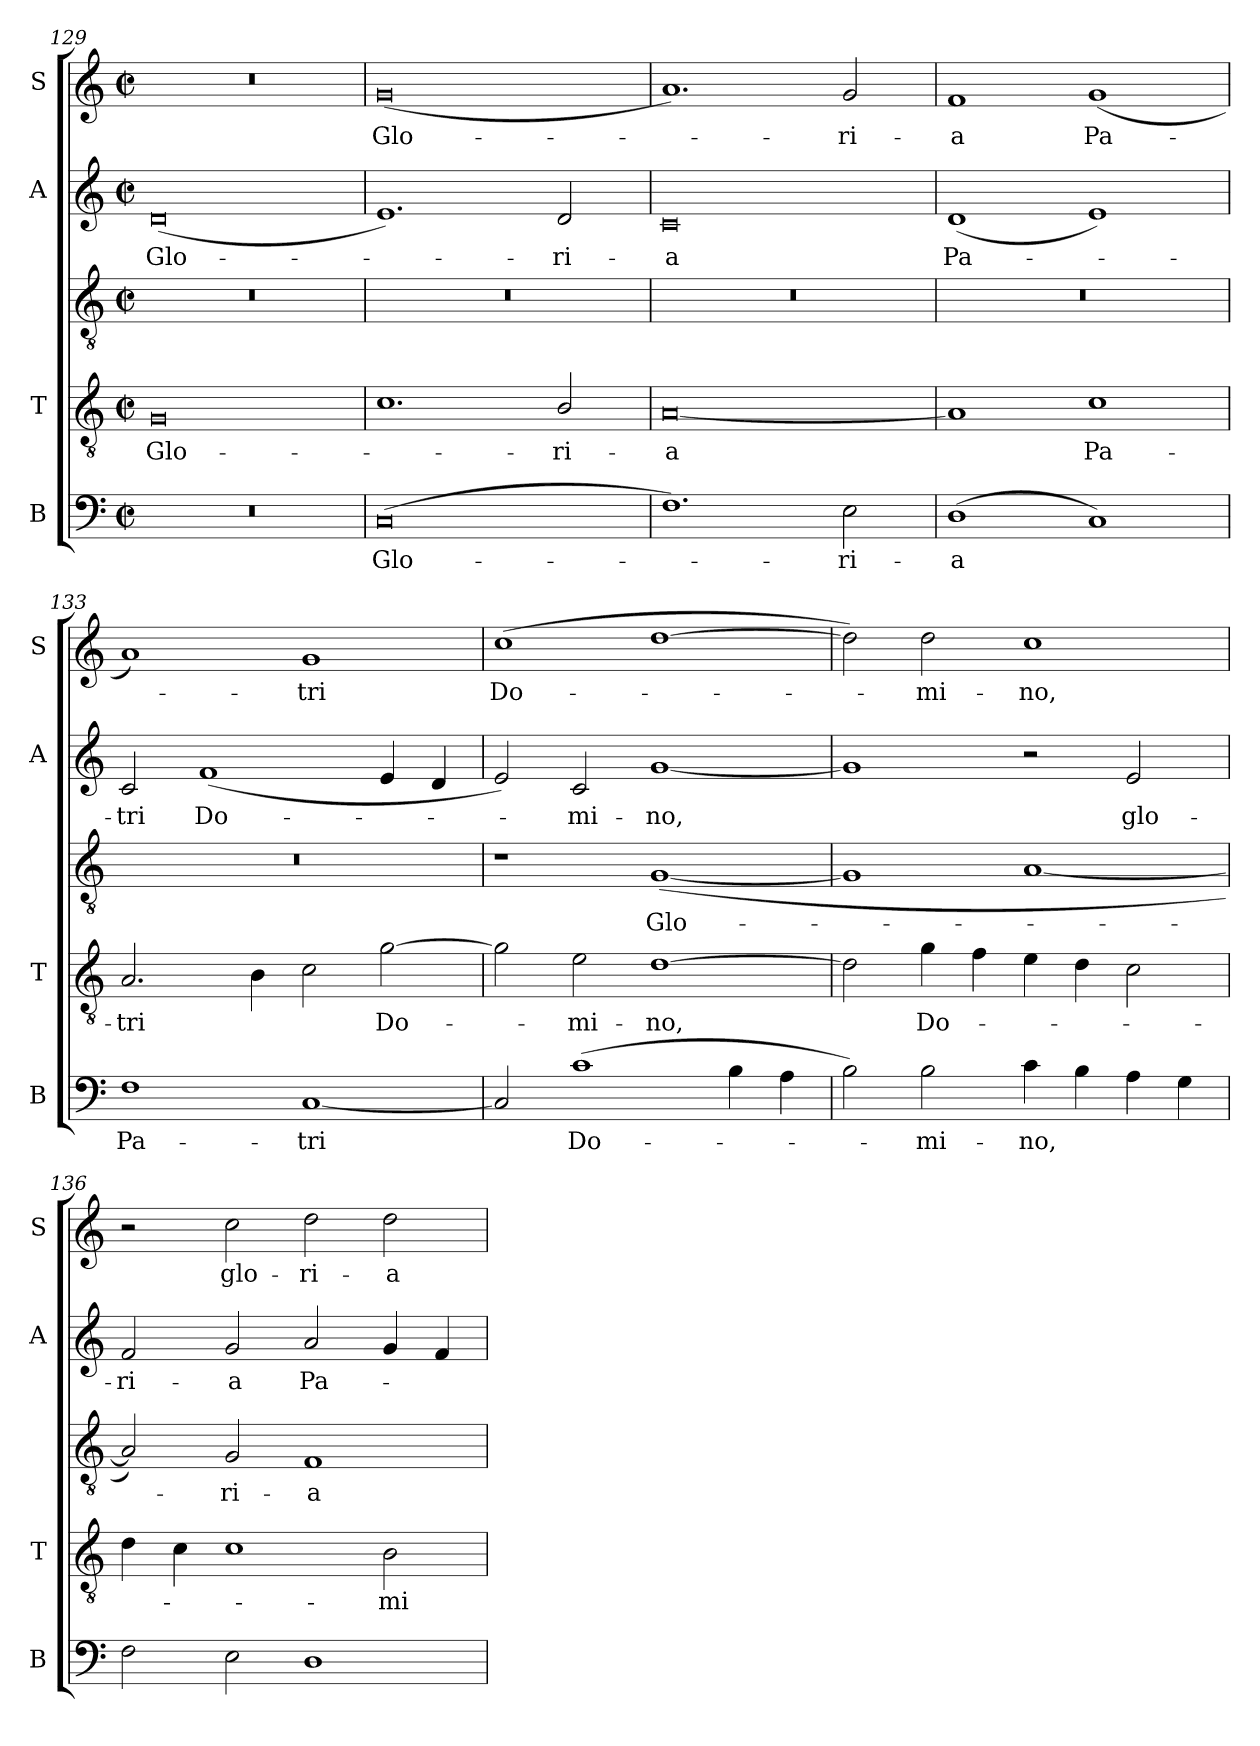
**kern	**text	**kern	**text	**kern	**text	**kern	**text	**kern	**text
*part4	*part4	*part3	*part3	*part3	*part3	*part2	*part2	*part1	*part1
*staff5	*staff5	*staff4	*staff4	*staff3	*staff3	*staff2	*staff2	*staff1	*staff1
*I"B	*	*I"T	*	*	*	*I"A	*	*I"S	*
*I'B	*	*I'T	*	*	*	*I'A	*	*I'S	*
!!LO:LB:g=z
*clefF4	*	*clefGv2	*	*clefGv2	*	*clefG2	*	*clefG2	*
*k[]	*	*k[]	*	*k[]	*	*k[]	*	*k[]	*
*C:	*	*C:	*	*C:	*	*C:	*	*C:	*
*M4/2	*	*M4/2	*	*M4/2	*	*M4/2	*	*M4/2	*
*met(c|)	*	*met(c|)	*	*met(c|)	*	*met(c|)	*	*met(c|)	*
=129	=129	=129	=129	=129	=129	=129	=129	=129	=129
!	!	!	!LO:LY:b	!	!	!	!LO:LY:b	!	!
0r	.	0G	Glo-	0r	.	(<0d	Glo-	0r	.
=130	=130	=130	=130	=130	=130	=130	=130	=130	=130
!	!LO:LY:b	!	!	!	!	!	!	!	!LO:LY:b
(<0C	Glo-	1.c	.	0r	.	1.e)	.	(<0g	Glo-
!	!	!	!LO:LY:b	!	!	!	!LO:LY:b	!	!
.	.	2B/	ri-	.	.	2d	ri-	.	.
=131	=131	=131	=131	=131	=131	=131	=131	=131	=131
!	!	!	!LO:LY:b	!	!	!	!LO:LY:b	!	!
1.F)	.	[0A	-a	0r	.	0c	-a	1.a)	.
!	!LO:LY:b	!	!	!	!	!	!	!	!LO:LY:b
2E	ri-	.	.	.	.	.	.	2g	ri-
=132	=132	=132	=132	=132	=132	=132	=132	=132	=132
!	!LO:LY:b	!	!	!	!	!	!LO:LY:b	!	!LO:LY:b
(<1D	-a	1A]	.	0r	.	(<1d	Pa-	1f	-a
!	!	!	!LO:LY:b	!	!	!	!	!	!LO:LY:b
1C)	.	1c	Pa-	.	.	1e)	.	(<1g	Pa-
=133	=133	=133	=133	=133	=133	=133	=133	=133	=133
!	!LO:LY:b	!	!LO:LY:b	!	!	!	!LO:LY:b	!	!
1F	Pa-	2.A	-tri	0r	.	2c	tri	1a)	.
!	!	!	!	!	!	!	!LO:LY:b	!	!
.	.	.	.	.	.	(<1f	Do-	.	.
.	.	4B	.	.	.	.	.	.	.
!	!LO:LY:b	!	!	!	!	!	!	!	!LO:LY:b
[1C	-tri	2c	.	.	.	.	.	1g	tri
!	!	!	!LO:LY:b	!	!	!	!	!	!
.	.	[2g	Do-	.	.	4e	.	.	.
.	.	.	.	.	.	4d	.	.	.
=134	=134	=134	=134	=134	=134	=134	=134	=134	=134
!	!	!	!	!	!	!	!	!	!LO:LY:b
2C]	.	2g]	.	1r	.	2e)	.	(>1cc	Do-
!	!LO:LY:b	!	!LO:LY:b	!	!	!	!LO:LY:b	!	!
(>1c	Do-	2e	mi-	.	.	2c	mi-	.	.
!	!	!	!LO:LY:b	!	!LO:LY:b	!	!LO:LY:b	!	!
.	.	[1d	-no,	(<[1G	Glo-	[1g	-no,	[1dd	.
4B	.	.	.	.	.	.	.	.	.
4A	.	.	.	.	.	.	.	.	.
=135	=135	=135	=135	=135	=135	=135	=135	=135	=135
2B)	.	2d]	.	1G]	.	1g]	.	2dd])	.
!	!LO:LY:b	!	!LO:LY:b	!	!	!	!	!	!LO:LY:b
2B	mi-	4g	Do-	.	.	.	.	2dd	mi-
.	.	4f	.	.	.	.	.	.	.
!	!LO:LY:b	!	!	!	!	!	!	!	!LO:LY:b
4c	-no,	4e	.	[1A	.	2r	.	1cc	-no,
4B	.	4d	.	.	.	.	.	.	.
!	!	!	!	!	!	!	!LO:LY:b	!	!
4A	.	2c	.	.	.	2e	glo-	.	.
4G	.	.	.	.	.	.	.	.	.
=136	=136	=136	=136	=136	=136	=136	=136	=136	=136
!	!	!	!	!	!	!	!LO:LY:b	!	!
2F	.	4d	.	2A])	.	2f	-ri-	2r	.
.	.	4c	.	.	.	.	.	.	.
!	!	!	!	!	!LO:LY:b	!	!LO:LY:b	!	!LO:LY:b
2E	.	1c	.	2G	ri-	2g	-a	2cc	glo-
!	!	!	!	!	!LO:LY:b	!	!LO:LY:b	!	!LO:LY:b
1D	.	.	.	1F	-a	2a	Pa-	2dd	-ri-
!	!	!	!LO:LY:b	!	!	!	!	!	!LO:LY:b
.	.	2B	mi-	.	.	4g	.	2dd	-a
.	.	.	.	.	.	4f	.	.	.
=	=	=	=	=	=	=	=	=	=
*-	*-	*-	*-	*-	*-	*-	*-	*-	*-
